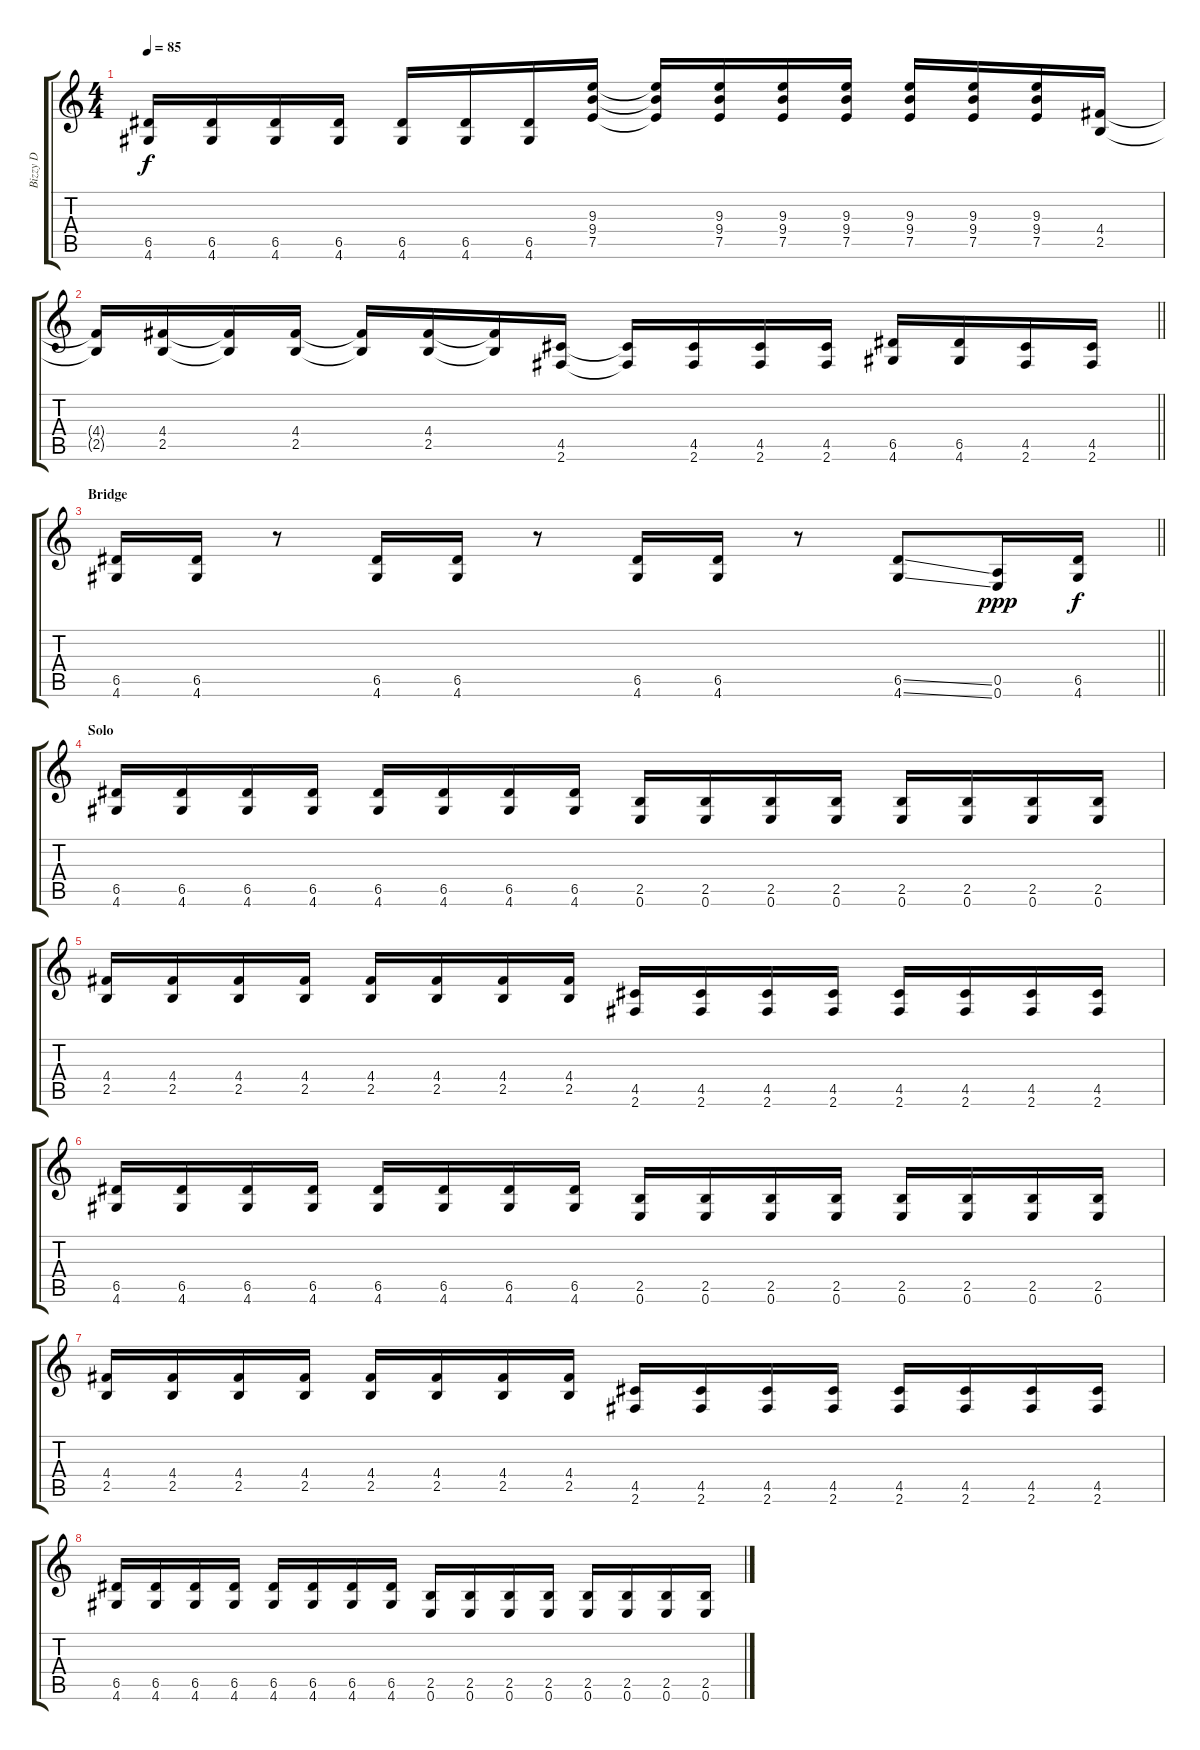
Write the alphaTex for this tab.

\track ("Bizzy D" "Bizzy D") {instrument distortionguitar}
\staff {score tabs}
\tuning (E4 B3 G3 D3 A2 E2) {hide}
\ts (4 4)
\tempo 85
\clef g2
\ks c
(6.5{t} 4.6{t}).16{dy f} (6.5 4.6).16 (6.5 4.6).16 (6.5 4.6).16 (6.5 4.6).16 (6.5 4.6).16 (6.5 4.6).16 (9.3 9.4 7.5).16 (9.3{t} 9.4{t} 7.5{t}).16 (9.3 9.4 7.5).16 (9.3 9.4 7.5).16 (9.3 9.4 7.5).16 (9.3 9.4 7.5).16 (9.3 9.4 7.5).16 (9.3 9.4 7.5).16 (4.4 2.5).16 |
\barLineRight lightlight
(4.4{t} 2.5{t}).16 (4.4 2.5).16 (4.4{t} 2.5{t}).16 (4.4 2.5).16 (4.4{t} 2.5{t}).16 (4.4 2.5).16 (4.4{t} 2.5{t}).16 (4.5 2.6).16 (4.5{t} 2.6{t}).16 (4.5 2.6).16 (4.5 2.6).16 (4.5 2.6).16 (6.5 4.6).16 (6.5 4.6).16 (4.5 2.6).16 (4.5 2.6).16 |
\section ("" "Bridge")
\barLineRight lightlight
(6.5 4.6).16 (6.5 4.6).16 r.8 (6.5 4.6).16 (6.5 4.6).16 r.8 (6.5 4.6).16 (6.5 4.6).16 r.8 (6.5{ss} 4.6{ss}).8 (0.5 0.6).16{dy ppp} (6.5 4.6).16{dy f volume 16} |
\section ("" "Solo")
(6.5 4.6).16 (6.5 4.6).16 (6.5 4.6).16 (6.5 4.6).16 (6.5 4.6).16 (6.5 4.6).16 (6.5 4.6).16 (6.5 4.6).16 (2.5 0.6).16 (2.5 0.6).16 (2.5 0.6).16 (2.5 0.6).16 (2.5 0.6).16 (2.5 0.6).16 (2.5 0.6).16 (2.5 0.6).16 |
(4.4 2.5).16 (4.4 2.5).16 (4.4 2.5).16 (4.4 2.5).16 (4.4 2.5).16 (4.4 2.5).16 (4.4 2.5).16 (4.4 2.5).16 (4.5 2.6).16 (4.5 2.6).16 (4.5 2.6).16 (4.5 2.6).16 (4.5 2.6).16 (4.5 2.6).16 (4.5 2.6).16 (4.5 2.6).16 |
(6.5 4.6).16 (6.5 4.6).16 (6.5 4.6).16 (6.5 4.6).16 (6.5 4.6).16 (6.5 4.6).16 (6.5 4.6).16 (6.5 4.6).16 (2.5 0.6).16 (2.5 0.6).16 (2.5 0.6).16 (2.5 0.6).16 (2.5 0.6).16 (2.5 0.6).16 (2.5 0.6).16 (2.5 0.6).16 |
(4.4 2.5).16 (4.4 2.5).16 (4.4 2.5).16 (4.4 2.5).16 (4.4 2.5).16 (4.4 2.5).16 (4.4 2.5).16 (4.4 2.5).16 (4.5 2.6).16 (4.5 2.6).16 (4.5 2.6).16 (4.5 2.6).16 (4.5 2.6).16 (4.5 2.6).16 (4.5 2.6).16 (4.5 2.6).16 |
(6.5 4.6).16 (6.5 4.6).16 (6.5 4.6).16 (6.5 4.6).16 (6.5 4.6).16 (6.5 4.6).16 (6.5 4.6).16 (6.5 4.6).16 (2.5 0.6).16 (2.5 0.6).16 (2.5 0.6).16 (2.5 0.6).16 (2.5 0.6).16 (2.5 0.6).16 (2.5 0.6).16 (2.5 0.6).16
